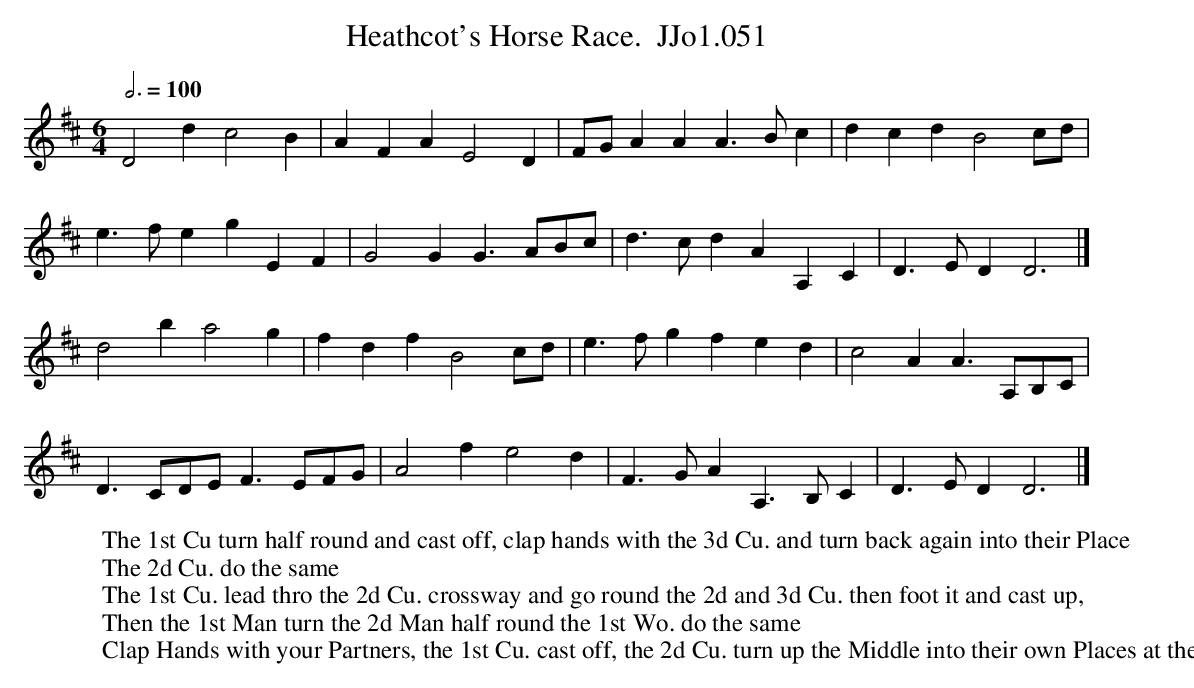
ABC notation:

X:1
T:Heathcot's Horse Race.  JJo1.051
M:6/4
L:1/8
Q:3/4=100
K:D
D4d2 c4B2 | A2F2A2 E4D2 | FGA2A2 A3Bc2 | d2c2d2 B4cd |
e3fe2 g2E2F2 | G4G2 G3ABc | d3cd2 A2A,2C2 | D3ED2 D6 |]
d4b2 a4g2 | f2d2f2 B4cd | e3fg2 f2e2d2 | c4A2 A3A,B,C |
D3CDE F3EFG | A4f2 e4d2 | F3GA2 A,3B,C2 | D3ED2 D6 |]
W:The 1st Cu turn half round and cast off, clap hands with the 3d Cu. and turn back again into their Place
W:The 2d Cu. do the same
W:The 1st Cu. lead thro the 2d Cu. crossway and go round the 2d and 3d Cu. then foot it and cast up,
W:Then the 1st Man turn the 2d Man half round the 1st Wo. do the same
W:Clap Hands with your Partners, the 1st Cu. cast off, the 2d Cu. turn up the Middle into their own Places at the same time.
